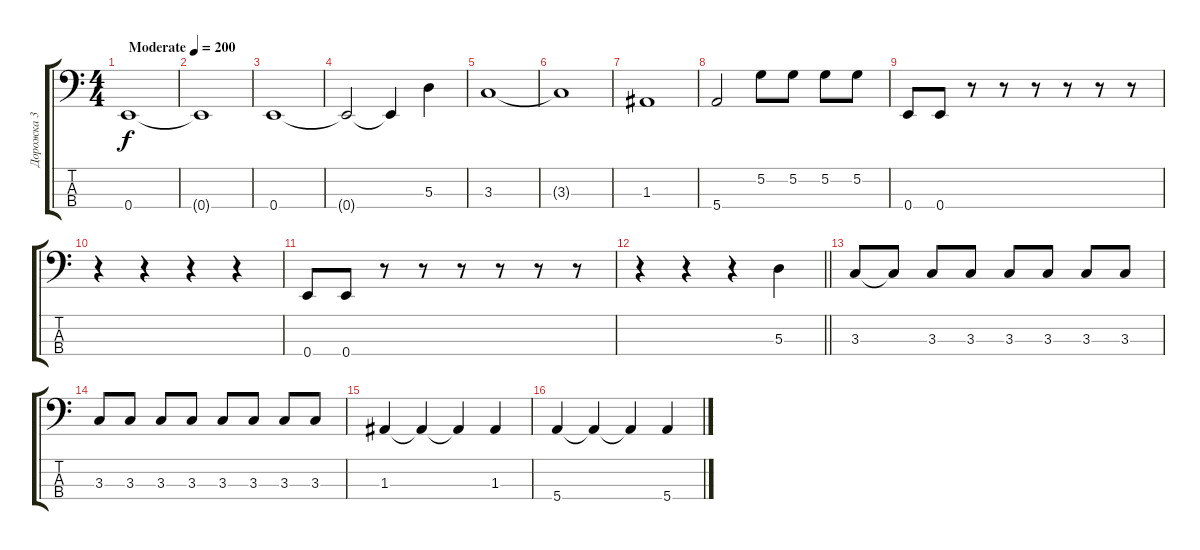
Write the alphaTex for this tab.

\track ("Дорожка 3" "Дорожка 3") {instrument electricbasspick}
\staff {score tabs}
\tuning (G2 D2 A1 E1) {hide}
\ts (4 4)
\tempo (200 "Moderate")
\clef f4
\ks c
0.4.1{dy f instrument electricbasspick} |
0.4{t}.1 |
0.4.1 |
0.4{t}.2 0.4{t}.4 5.3.4 |
3.3.1 |
3.3{t}.1 |
1.3.1 |
5.4.2 5.2.8 5.2.8 5.2.8 5.2.8 |
0.4.8 0.4.8 r.8 r.8 r.8 r.8 r.8 r.8 |
r.4 r.4 r.4 r.4 |
0.4.8 0.4.8 r.8 r.8 r.8 r.8 r.8 r.8 |
\barLineRight lightlight
r.4 r.4 r.4 5.3.4 |
3.3.8 3.3{t}.8 3.3.8 3.3.8 3.3.8 3.3.8 3.3.8 3.3.8 |
3.3.8 3.3.8 3.3.8 3.3.8 3.3.8 3.3.8 3.3.8 3.3.8 |
1.3.4 1.3{t}.4 1.3{t}.4 1.3.4 |
5.4.4 5.4{t}.4 5.4{t}.4 5.4.4
